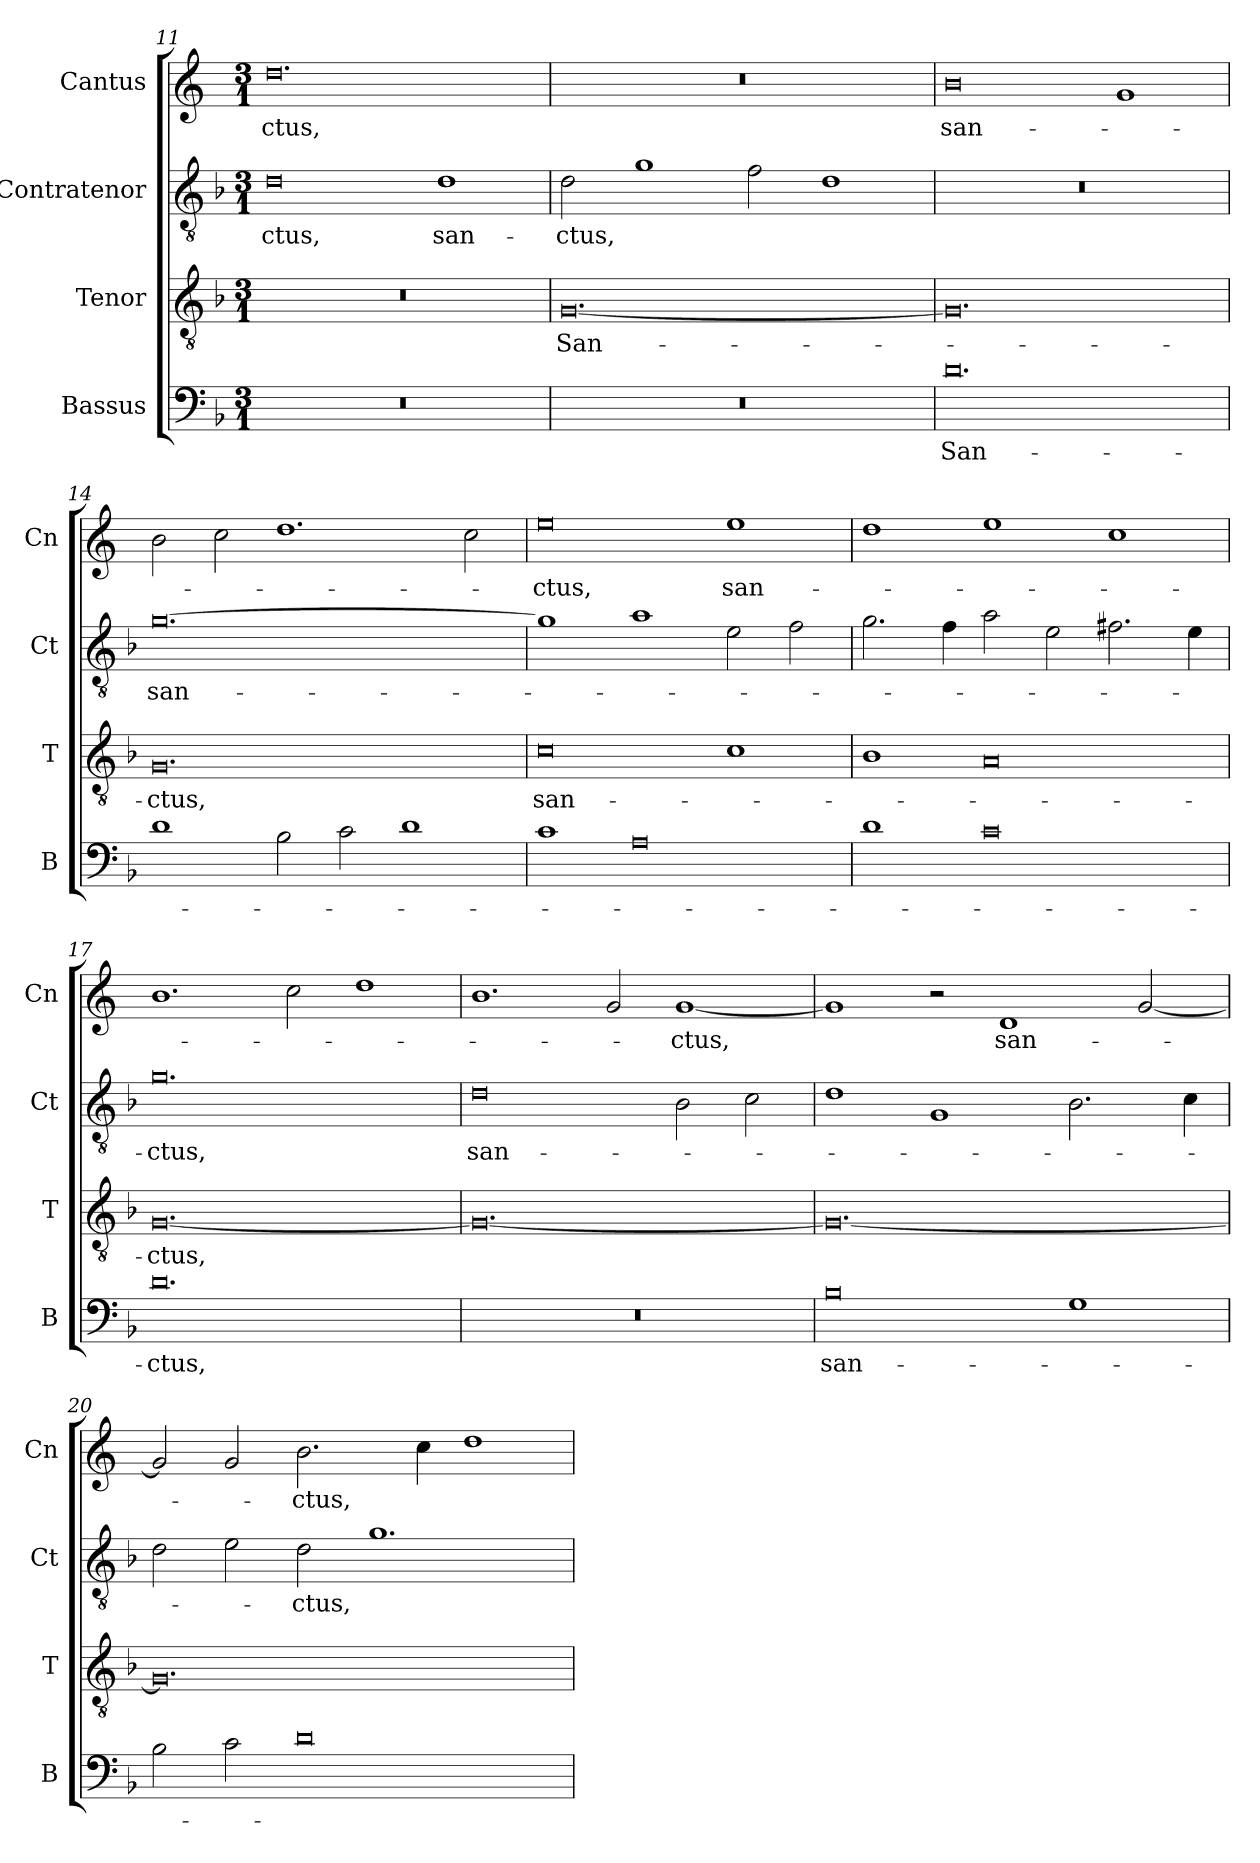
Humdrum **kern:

**kern	**text	**kern	**text	**kern	**text	**kern	**text
*part4	*part4	*part3	*part3	*part2	*part2	*part1	*part1
*staff4	*staff4	*staff3	*staff3	*staff2	*staff2	*staff1	*staff1
*I"Bassus	*	*I"Tenor	*	*I"Contratenor	*	*I"Cantus	*
*I'B	*	*I'T	*	*I'Ct	*	*I'Cn	*
*clefF4	*	*clefGv2	*	*clefGv2	*	*clefG2	*
*k[b-]	*	*k[b-]	*	*k[b-]	*	*k[]	*
*M3/1	*	*M3/1	*	*M3/1	*	*M3/1	*
=11	=11	=11	=11	=11	=11	=11	=11
0.r	.	0.r	.	0d	-ctus,	0.dd	-ctus,
.	.	.	.	1d	san-	.	.
=12	=12	=12	=12	=12	=12	=12	=12
0.r	.	[0.G	San-	2d\	-ctus,	0.r	.
.	.	.	.	1g	.	.	.
.	.	.	.	2f\	.	.	.
.	.	.	.	1d	.	.	.
=13	=13	=13	=13	=13	=13	=13	=13
0.d	San-	0.G]	.	0.r	.	0b	san-
.	.	.	.	.	.	1g	.
=14	=14	=14	=14	=14	=14	=14	=14
1d	.	0.G	-ctus,	[0.g	san-	2b\	.
.	.	.	.	.	.	2cc\	.
2B-\	.	.	.	.	.	1.dd	.
2c\	.	.	.	.	.	.	.
1d	.	.	.	.	.	.	.
.	.	.	.	.	.	2cc\	.
=15	=15	=15	=15	=15	=15	=15	=15
1c	.	0c	san-	1g]	.	0ee	-ctus,
0A	.	.	.	1a	.	.	.
.	.	1c	.	2e\	.	1ee	san-
.	.	.	.	2f\	.	.	.
=16	=16	=16	=16	=16	=16	=16	=16
1d	.	1B-	.	2.g\	.	1dd	.
.	.	.	.	4f\	.	.	.
0c	.	0A	.	2a\	.	1ee	.
.	.	.	.	2e\	.	.	.
.	.	.	.	2.f#X\	.	1cc	.
.	.	.	.	4e\	.	.	.
=17	=17	=17	=17	=17	=17	=17	=17
0.d	-ctus,	[0.G	-ctus,	0.g	-ctus,	1.b	.
.	.	.	.	.	.	2cc\	.
.	.	.	.	.	.	1dd	.
=18	=18	=18	=18	=18	=18	=18	=18
0.r	.	0.G_	.	0d	san-	1.b	.
.	.	.	.	.	.	2g/	.
.	.	.	.	2B-\	.	[1g	-ctus,
.	.	.	.	2c\	.	.	.
=19	=19	=19	=19	=19	=19	=19	=19
0B-	san-	0.G_	.	1d	.	1g]	.
.	.	.	.	1G	.	2r	.
.	.	.	.	.	.	1d	san-
1G	.	.	.	2.B-\	.	.	.
.	.	.	.	.	.	[2g/	.
.	.	.	.	4c\	.	.	.
=20	=20	=20	=20	=20	=20	=20	=20
2B-\	.	0.G]	.	2d\	.	2g/]	.
2c\	.	.	.	2e\	.	2g/	.
0d	.	.	.	2d\	-ctus,	2.b\	-ctus,
.	.	.	.	1.g	.	.	.
.	.	.	.	.	.	4cc\	.
.	.	.	.	.	.	1dd	.
=	=	=	=	=	=	=	=
*-	*-	*-	*-	*-	*-	*-	*-
